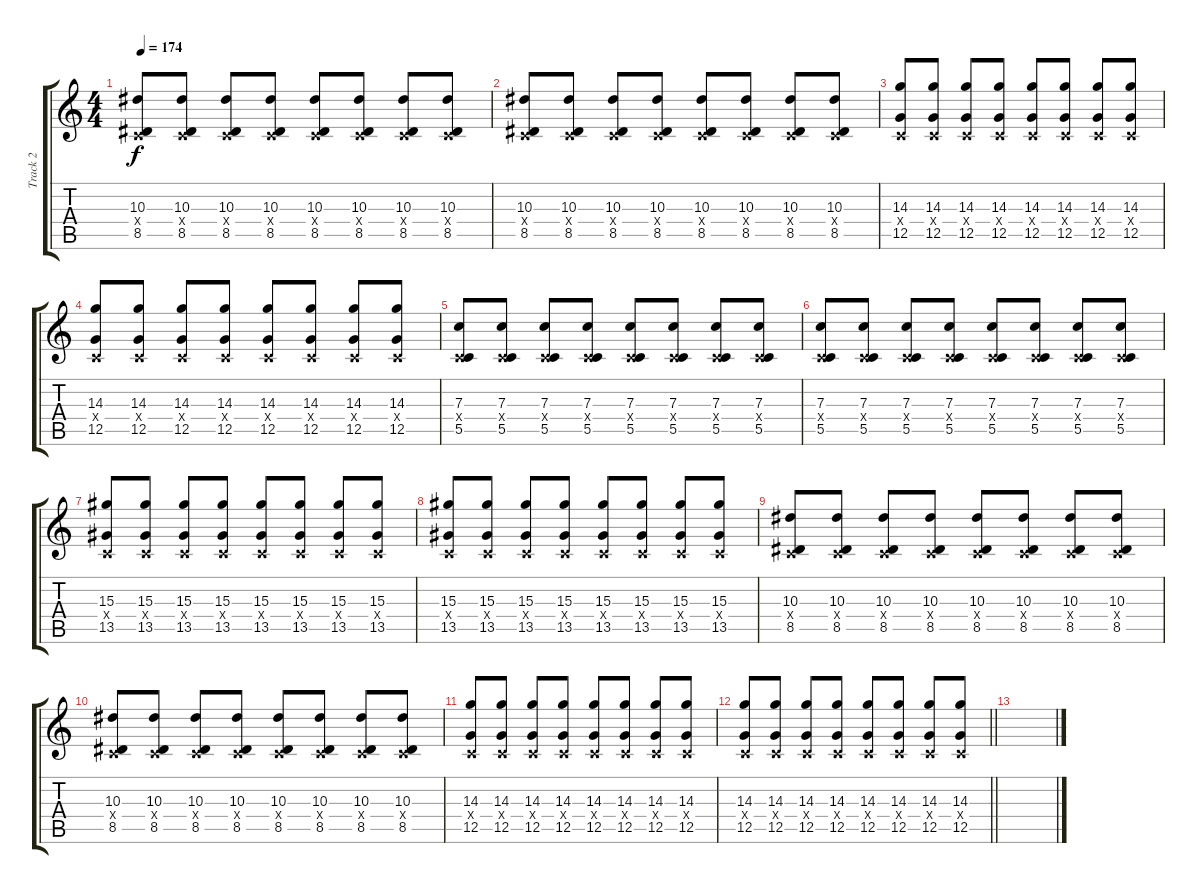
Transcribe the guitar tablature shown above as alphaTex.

\track ("Track 2" "Track 2") {instrument distortionguitar}
\staff {score tabs}
\tuning (D4 A3 F3 C3 G2 C2) {hide}
\ts (4 4)
\tempo 174
\clef g2
\ks c
(10.3 0.4{x} 8.5).8{dy f} (10.3 0.4{x} 8.5).8 (10.3 0.4{x} 8.5).8 (10.3 0.4{x} 8.5).8 (10.3 0.4{x} 8.5).8 (10.3 0.4{x} 8.5).8 (10.3 0.4{x} 8.5).8 (10.3 0.4{x} 8.5).8 |
(10.3 0.4{x} 8.5).8 (10.3 0.4{x} 8.5).8 (10.3 0.4{x} 8.5).8 (10.3 0.4{x} 8.5).8 (10.3 0.4{x} 8.5).8 (10.3 0.4{x} 8.5).8 (10.3 0.4{x} 8.5).8 (10.3 0.4{x} 8.5).8 |
(14.3 0.4{x} 12.5).8 (14.3 0.4{x} 12.5).8 (14.3 0.4{x} 12.5).8 (14.3 0.4{x} 12.5).8 (14.3 0.4{x} 12.5).8 (14.3 0.4{x} 12.5).8 (14.3 0.4{x} 12.5).8 (14.3 0.4{x} 12.5).8 |
(14.3 0.4{x} 12.5).8 (14.3 0.4{x} 12.5).8 (14.3 0.4{x} 12.5).8 (14.3 0.4{x} 12.5).8 (14.3 0.4{x} 12.5).8 (14.3 0.4{x} 12.5).8 (14.3 0.4{x} 12.5).8 (14.3 0.4{x} 12.5).8 |
(7.3 0.4{x} 5.5).8 (7.3 0.4{x} 5.5).8 (7.3 0.4{x} 5.5).8 (7.3 0.4{x} 5.5).8 (7.3 0.4{x} 5.5).8 (7.3 0.4{x} 5.5).8 (7.3 0.4{x} 5.5).8 (7.3 0.4{x} 5.5).8 |
(7.3 0.4{x} 5.5).8 (7.3 0.4{x} 5.5).8 (7.3 0.4{x} 5.5).8 (7.3 0.4{x} 5.5).8 (7.3 0.4{x} 5.5).8 (7.3 0.4{x} 5.5).8 (7.3 0.4{x} 5.5).8 (7.3 0.4{x} 5.5).8 |
(15.3 0.4{x} 13.5).8 (15.3 0.4{x} 13.5).8 (15.3 0.4{x} 13.5).8 (15.3 0.4{x} 13.5).8 (15.3 0.4{x} 13.5).8 (15.3 0.4{x} 13.5).8 (15.3 0.4{x} 13.5).8 (15.3 0.4{x} 13.5).8 |
(15.3 0.4{x} 13.5).8 (15.3 0.4{x} 13.5).8 (15.3 0.4{x} 13.5).8 (15.3 0.4{x} 13.5).8 (15.3 0.4{x} 13.5).8 (15.3 0.4{x} 13.5).8 (15.3 0.4{x} 13.5).8 (15.3 0.4{x} 13.5).8 |
(10.3 0.4{x} 8.5).8 (10.3 0.4{x} 8.5).8 (10.3 0.4{x} 8.5).8 (10.3 0.4{x} 8.5).8 (10.3 0.4{x} 8.5).8 (10.3 0.4{x} 8.5).8 (10.3 0.4{x} 8.5).8 (10.3 0.4{x} 8.5).8 |
(10.3 0.4{x} 8.5).8 (10.3 0.4{x} 8.5).8 (10.3 0.4{x} 8.5).8 (10.3 0.4{x} 8.5).8 (10.3 0.4{x} 8.5).8 (10.3 0.4{x} 8.5).8 (10.3 0.4{x} 8.5).8 (10.3 0.4{x} 8.5).8 |
(14.3 0.4{x} 12.5).8 (14.3 0.4{x} 12.5).8 (14.3 0.4{x} 12.5).8 (14.3 0.4{x} 12.5).8 (14.3 0.4{x} 12.5).8 (14.3 0.4{x} 12.5).8 (14.3 0.4{x} 12.5).8 (14.3 0.4{x} 12.5).8 |
\barLineRight lightlight
(14.3 0.4{x} 12.5).8 (14.3 0.4{x} 12.5).8 (14.3 0.4{x} 12.5).8 (14.3 0.4{x} 12.5).8 (14.3 0.4{x} 12.5).8 (14.3 0.4{x} 12.5).8 (14.3 0.4{x} 12.5).8 (14.3 0.4{x} 12.5).8 |
\section ("" "")
